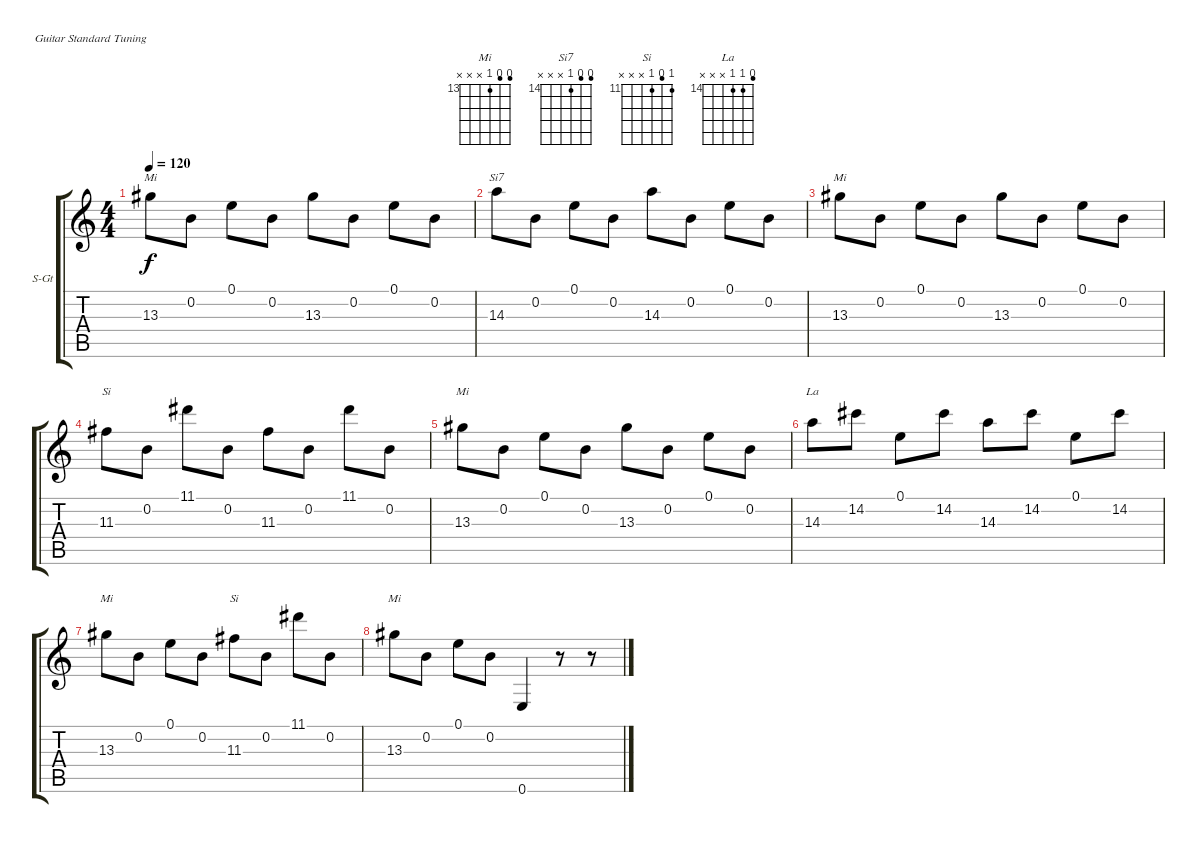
\bracketExtendMode groupsimilarinstruments
\firstSystemTrackNameOrientation horizontal
\otherSystemsTrackNameOrientation horizontal
\track ("Piste 1" "S-Gt") {instrument acousticguitarsteel}
\staff {score tabs}
\tuning (E4 B3 G3 D3 A2 E2)
\chord ("Mi" 12 12 13 x x x) {firstfret 13}
\chord ("Si7" 13 13 14 x x x) {firstfret 14}
\chord ("Si" 11 10 11 x x x) {firstfret 11}
\chord ("La" 13 14 14 x x x) {firstfret 14}
\ts (4 4)
\tempo 120
\clef g2
\ks c
13.3.8{ch "Mi" dy f} 0.2.8 0.1.8 0.2.8 13.3.8 0.2.8 0.1.8 0.2.8 |
14.3.8{ch "Si7"} 0.2.8 0.1.8 0.2.8 14.3.8 0.2.8 0.1.8 0.2.8 |
13.3.8{ch "Mi"} 0.2.8 0.1.8 0.2.8 13.3.8 0.2.8 0.1.8 0.2.8 |
11.3.8{ch "Si"} 0.2.8 11.1.8 0.2.8 11.3.8 0.2.8 11.1.8 0.2.8 |
13.3.8{ch "Mi"} 0.2.8 0.1.8 0.2.8 13.3.8 0.2.8 0.1.8 0.2.8 |
14.3.8{ch "La"} 14.2.8 0.1.8 14.2.8 14.3.8 14.2.8 0.1.8 14.2.8 |
13.3.8{ch "Mi"} 0.2.8 0.1.8 0.2.8 11.3.8{ch "Si"} 0.2.8 11.1.8 0.2.8 |
13.3.8{ch "Mi"} 0.2.8 0.1.8 0.2.8 0.6.4 r.8 r.8
